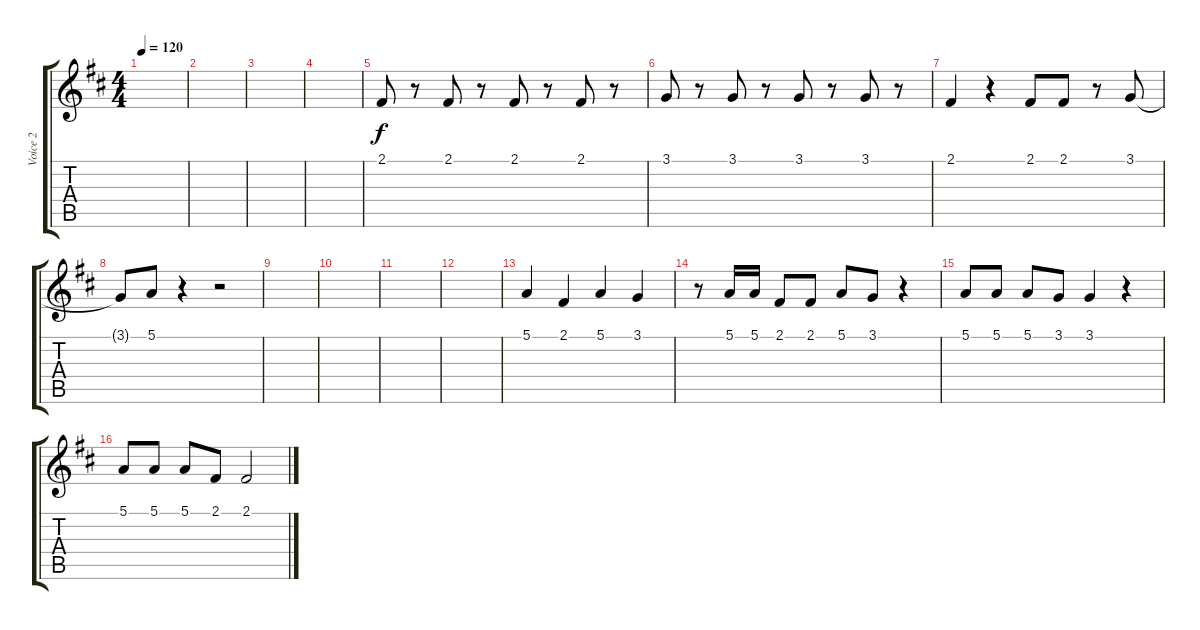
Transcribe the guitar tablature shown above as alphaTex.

\track ("Voice 2" "Voice 2") {instrument choiraahs}
\staff {score tabs}
\tuning (E4 B3 G3 D3 A2 E2) {hide}
\ts (4 4)
\tempo 120
\clef g2
\ks d
|
|
|
|
2.1.8 r.8 2.1.8 r.8 2.1.8 r.8 2.1.8 r.8 |
3.1.8 r.8 3.1.8 r.8 3.1.8 r.8 3.1.8 r.8 |
2.1.4 r.4 2.1.8 2.1.8 r.8 3.1.8 |
3.1{t}.8 5.1.8 r.4 r.2 |
|
|
|
|
5.1.4 2.1.4 5.1.4 3.1.4 |
r.8 5.1.16 5.1.16 2.1.8 2.1.8 5.1.8 3.1.8 r.4 |
5.1.8 5.1.8 5.1.8 3.1.8 3.1.4 r.4 |
5.1.8 5.1.8 5.1.8 2.1.8 2.1.2
